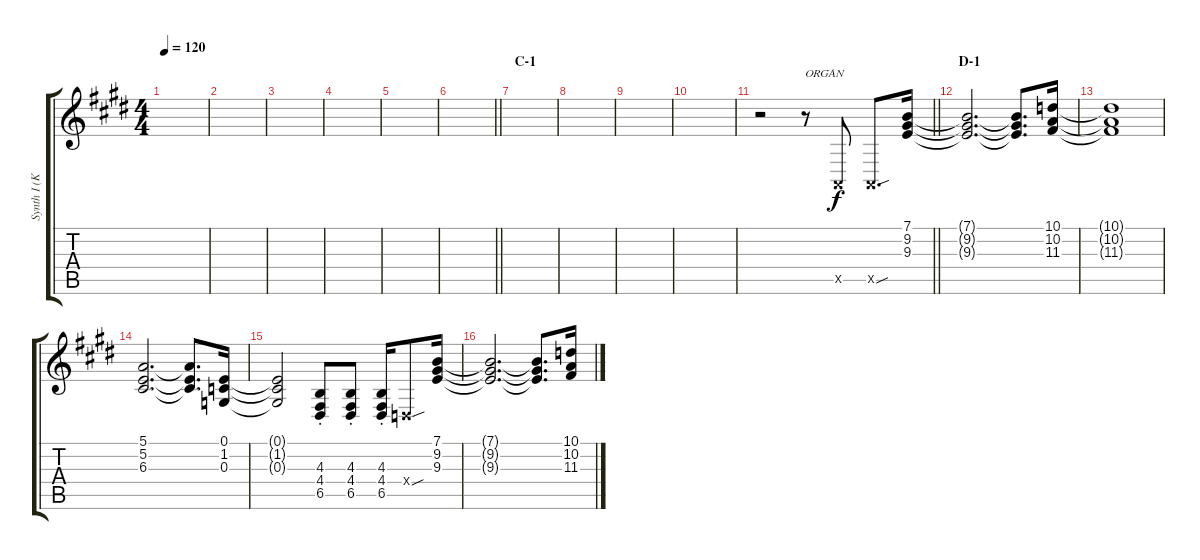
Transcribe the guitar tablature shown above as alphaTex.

\track ("Synth I (Kotobuki Tsumugi)" "Synth I (K") {instrument lead2sawtooth}
\staff {score tabs}
\tuning (E4 B3 G3 D3 A2 E2) {hide}
\ts (4 4)
\tempo 120
\clef g2
\ks e
|
|
|
|
|
\barLineRight lightlight
|
\section ("" "C-1")
|
|
|
|
\barLineRight lightlight
r.2 r.8{txt "ORGAN"} 0.5{x}.8{instrument drawbarorgan} 0.5{sou x}.8{d} (7.1 9.2 9.3).16 |
\section ("" "D-1")
(7.1{t} 9.2{t} 9.3{t}).2{d} (7.1{t} 9.2{t} 9.3{t}).8{d} (10.1 10.2 11.3).16 |
(10.1{t} 10.2{t} 11.3{t}).1 |
(5.1 5.2 6.3).2{d} (5.1{t} 5.2{t} 6.3{t}).8{d} (0.1 1.2 0.3).16 |
(0.1{t} 1.2{t} 0.3{t}).2 (4.3{st} 4.4{st} 6.5{st}).8 (4.3{st} 4.4{st} 6.5{st}).8 (4.3{st} 4.4{st} 6.5{st}).16 0.4{sou x}.8 (7.1 9.2 9.3).16 |
(7.1{t} 9.2{t} 9.3{t}).2{d} (7.1{t} 9.2{t} 9.3{t}).8{d} (10.1 10.2 11.3).16
